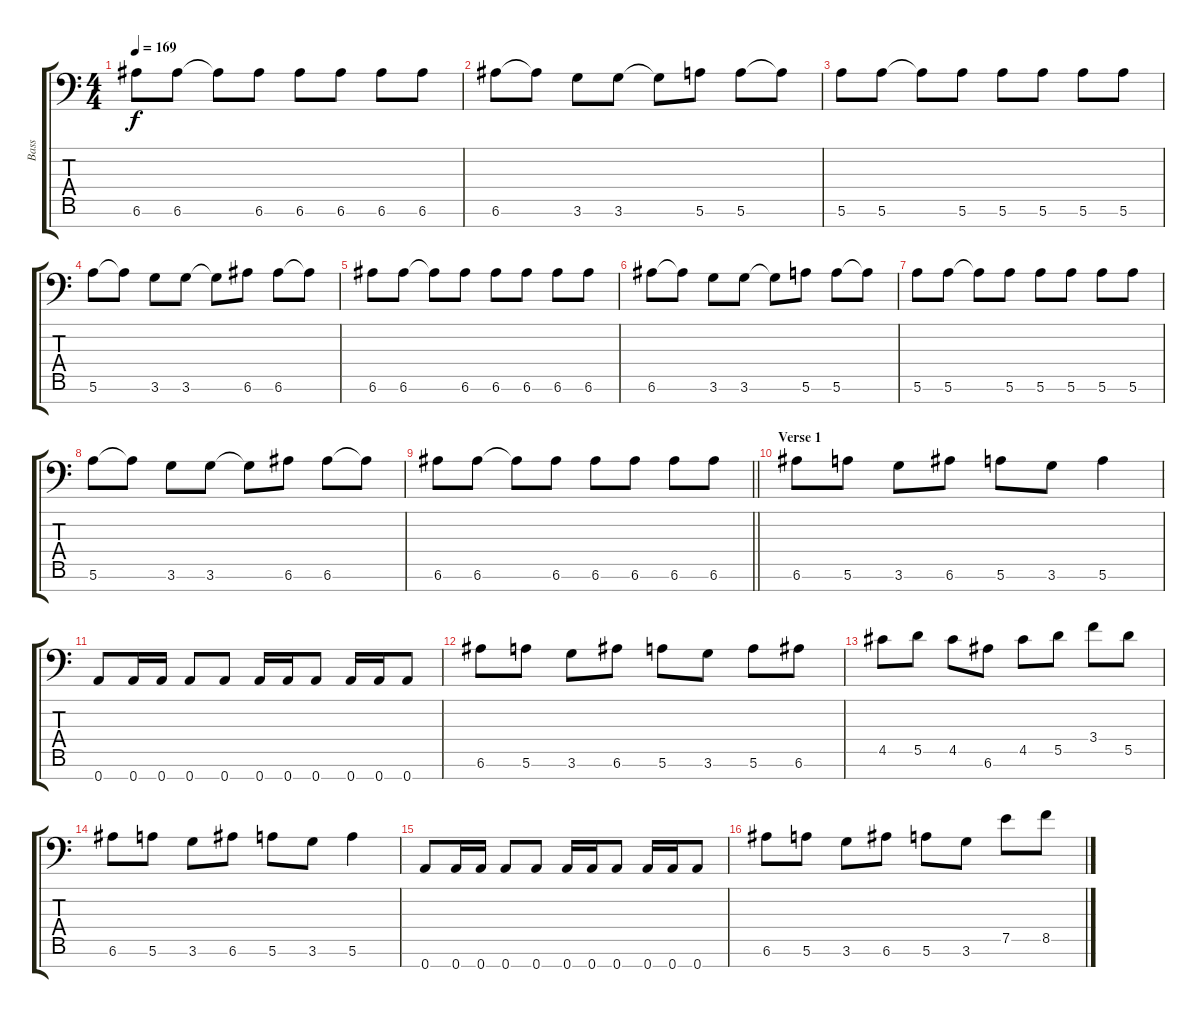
\track ("Bass" "Bass") {instrument electricbasspick}
\staff {score tabs}
\tuning (E4 B3 G3 D3 A2 E2 A1) {hide}
\ts (4 4)
\tempo 169
\clef f4
\ks c
6.6.8{dy f} 6.6.8 6.6{t}.8 6.6.8 6.6.8 6.6.8 6.6.8 6.6.8 |
6.6.8 6.6{t}.8 3.6.8 3.6.8 3.6{t}.8 5.6.8 5.6.8 5.6{t}.8 |
5.6.8 5.6.8 5.6{t}.8 5.6.8 5.6.8 5.6.8 5.6.8 5.6.8 |
5.6.8 5.6{t}.8 3.6.8 3.6.8 3.6{t}.8 6.6.8 6.6.8 6.6{t}.8 |
6.6.8 6.6.8 6.6{t}.8 6.6.8 6.6.8 6.6.8 6.6.8 6.6.8 |
6.6.8 6.6{t}.8 3.6.8 3.6.8 3.6{t}.8 5.6.8 5.6.8 5.6{t}.8 |
5.6.8 5.6.8 5.6{t}.8 5.6.8 5.6.8 5.6.8 5.6.8 5.6.8 |
5.6.8 5.6{t}.8 3.6.8 3.6.8 3.6{t}.8 6.6.8 6.6.8 6.6{t}.8 |
\barLineRight lightlight
6.6.8 6.6.8 6.6{t}.8 6.6.8 6.6.8 6.6.8 6.6.8 6.6.8 |
\section ("" "Verse 1")
6.6.8 5.6.8 3.6.8 6.6.8 5.6.8 3.6.8 5.6.4 |
0.7.8 0.7.16 0.7.16 0.7.8 0.7.8 0.7.16 0.7.16 0.7.8 0.7.16 0.7.16 0.7.8 |
6.6.8 5.6.8 3.6.8 6.6.8 5.6.8 3.6.8 5.6.8 6.6.8 |
4.5.8 5.5.8 4.5.8 6.6.8 4.5.8 5.5.8 3.4.8 5.5.8 |
6.6.8 5.6.8 3.6.8 6.6.8 5.6.8 3.6.8 5.6.4 |
0.7.8 0.7.16 0.7.16 0.7.8 0.7.8 0.7.16 0.7.16 0.7.8 0.7.16 0.7.16 0.7.8 |
6.6.8 5.6.8 3.6.8 6.6.8 5.6.8 3.6.8 7.5.8 8.5.8
